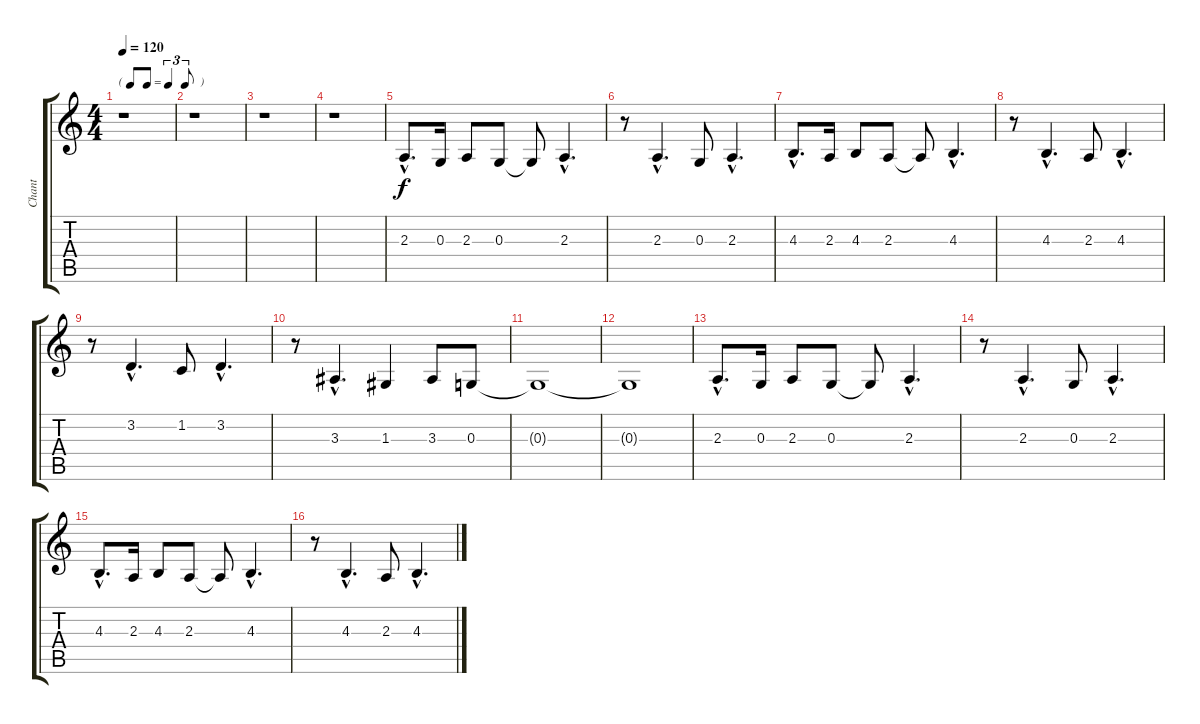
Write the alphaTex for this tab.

\track ("Chant" "Chant") {instrument flute}
\staff {score tabs}
\tuning (E4 B3 G3 D3 A2 E2) {hide}
\ts (4 4)
\tf triplet8th
\tempo 120
\clef g2
\ks c
r.1{dy f instrument flute} |
r.1 |
r.1 |
r.1 |
2.3{hac}.8{d} 0.3.16 2.3.8 0.3.8 0.3{t}.8 2.3{hac}.4{d} |
r.8 2.3{hac}.4{d} 0.3.8 2.3{hac}.4{d} |
4.3{hac}.8{d} 2.3.16 4.3.8 2.3.8 2.3{t}.8 4.3{hac}.4{d} |
r.8 4.3{hac}.4{d} 2.3.8 4.3{hac}.4{d} |
r.8 3.2{hac}.4{d} 1.2.8 3.2{hac}.4{d} |
r.8 3.3{hac}.4{d} 1.3.4 3.3.8 0.3.8 |
0.3{t}.1 |
0.3{t}.1 |
2.3{hac}.8{d} 0.3.16 2.3.8 0.3.8 0.3{t}.8 2.3{hac}.4{d} |
r.8 2.3{hac}.4{d} 0.3.8 2.3{hac}.4{d} |
4.3{hac}.8{d} 2.3.16 4.3.8 2.3.8 2.3{t}.8 4.3{hac}.4{d} |
r.8 4.3{hac}.4{d} 2.3.8 4.3{hac}.4{d}
